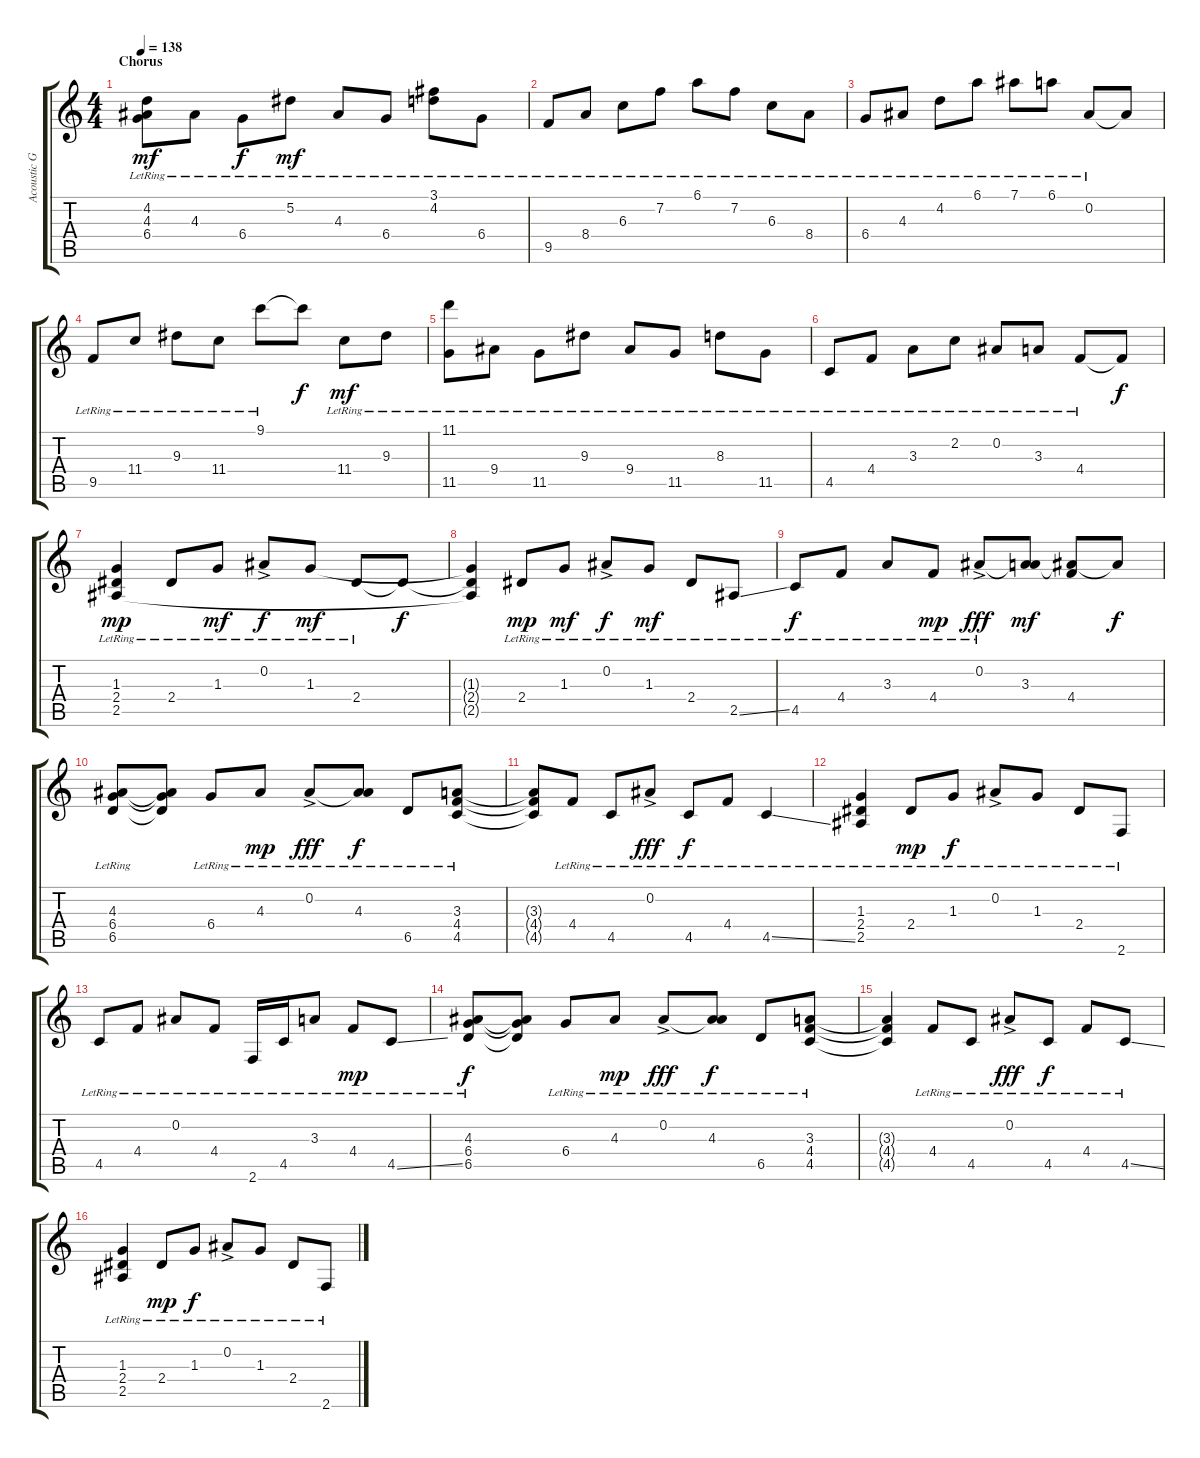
\track ("Acoustic Guitar 1" "Acoustic G") {instrument acousticguitarsteel}
\staff {score tabs}
\tuning (Eb4 Bb3 Gb3 Db3 Ab2 Eb2) {hide}
\ts (4 4)
\section ("" "Chorus")
\tempo 138
\clef g2
\ks c
(4.2{lr} 4.3{lr} 6.4{lr}).8{dy mf} 4.3{lr}.8 6.4{lr}.8{dy f} 5.2{lr}.8{dy mf} 4.3{lr}.8 6.4{lr}.8 (3.1 4.2{lr}).8 6.4{lr}.8 |
9.5{lr}.8 8.4{lr}.8 6.3{lr}.8 7.2{lr}.8 6.1{lr}.8 7.2{lr}.8 6.3{lr}.8 8.4{lr}.8 |
6.4{lr}.8 4.3{lr}.8 4.2{lr}.8 6.1{lr}.8 7.1{lr}.8 6.1{lr}.8 0.2{lr}.8 0.2{t}.8 |
9.5{lr}.8 11.4{lr}.8 9.3{lr}.8 11.4{lr}.8 9.1{lr}.8 9.1{t}.8{dy f} 11.4{lr}.8{dy mf} 9.3{lr}.8 |
(11.1{lr} 11.5{lr}).8 9.4{lr}.8 11.5{lr}.8 9.3{lr}.8 9.4{lr}.8 11.5{lr}.8 8.3{lr}.8 11.5{lr}.8 |
4.5{lr}.8 4.4{lr}.8 3.3{lr}.8 2.2{lr}.8 0.2{lr}.8 3.3{lr}.8 4.4{lr}.8 4.4{t}.8{dy f} |
(1.3{lr} 2.4{lr} 2.5{lr}).4{dy mp} 2.4{lr}.8 1.3{lr}.8{dy mf} 0.2{ac lr}.8{dy f} 1.3{lr}.8{dy mf} 2.4{lr}.8 2.4{t}.8{dy f} |
(1.3{t} 2.4{t} 2.5{t}).4 2.4{lr}.8{dy mp} 1.3{lr}.8{dy mf} 0.2{ac lr}.8{dy f} 1.3{lr}.8{dy mf} 2.4{lr}.8 2.5{ss lr}.8 |
4.5{lr}.8{dy f} 4.4{lr}.8 3.3{lr}.8 4.4{lr}.8{dy mp} 0.2{ac lr}.8{dy fff} (0.2{t} 3.3).8{dy mf} (0.2{t} 4.4).8 0.2{t}.8{dy f} |
(4.3{lr} 6.4{lr} 6.5{lr}).8 (4.3{t} 6.4{t} 6.5{t}).8 6.4{lr}.8 4.3{lr}.8{dy mp} 0.2{ac lr}.8{dy fff} (0.2{t} 4.3{lr}).8{dy f} 6.5{lr}.8 (3.3{lr} 4.4{lr} 4.5{lr}).8 |
(3.3{t} 4.4{t} 4.5{t}).8 4.4{lr}.8 4.5{lr}.8 0.2{ac lr}.8{dy fff} 4.5{lr}.8{dy f} 4.4{lr}.8 4.5{ss lr}.4 |
(1.3{lr} 2.4{lr} 2.5{lr}).4 2.4{lr}.8{dy mp} 1.3{lr}.8{dy f} 0.2{ac lr}.8 1.3{lr}.8 2.4{lr}.8 2.6{lr}.8 |
4.5{lr}.8 4.4{lr}.8 0.2{lr}.8 4.4{lr}.8 2.6{lr}.16 4.5{lr}.16 3.3{lr}.8 4.4{lr}.8{dy mp} 4.5{ss lr}.8 |
(4.3{lr} 6.4{lr} 6.5{lr}).8{dy f} (4.3{t} 6.4{t} 6.5{t}).8 6.4{lr}.8 4.3{lr}.8{dy mp} 0.2{ac lr}.8{dy fff} (0.2{t} 4.3{lr}).8{dy f} 6.5{lr}.8 (3.3{lr} 4.4{lr} 4.5{lr}).8 |
(3.3{t} 4.4{t} 4.5{t}).4 4.4{lr}.8 4.5{lr}.8 0.2{ac lr}.8{dy fff} 4.5{lr}.8{dy f} 4.4{lr}.8 4.5{ss lr}.8 |
(1.3{lr} 2.4{lr} 2.5{lr}).4 2.4{lr}.8{dy mp} 1.3{lr}.8{dy f} 0.2{ac lr}.8 1.3{lr}.8 2.4{lr}.8 2.6{lr}.8
